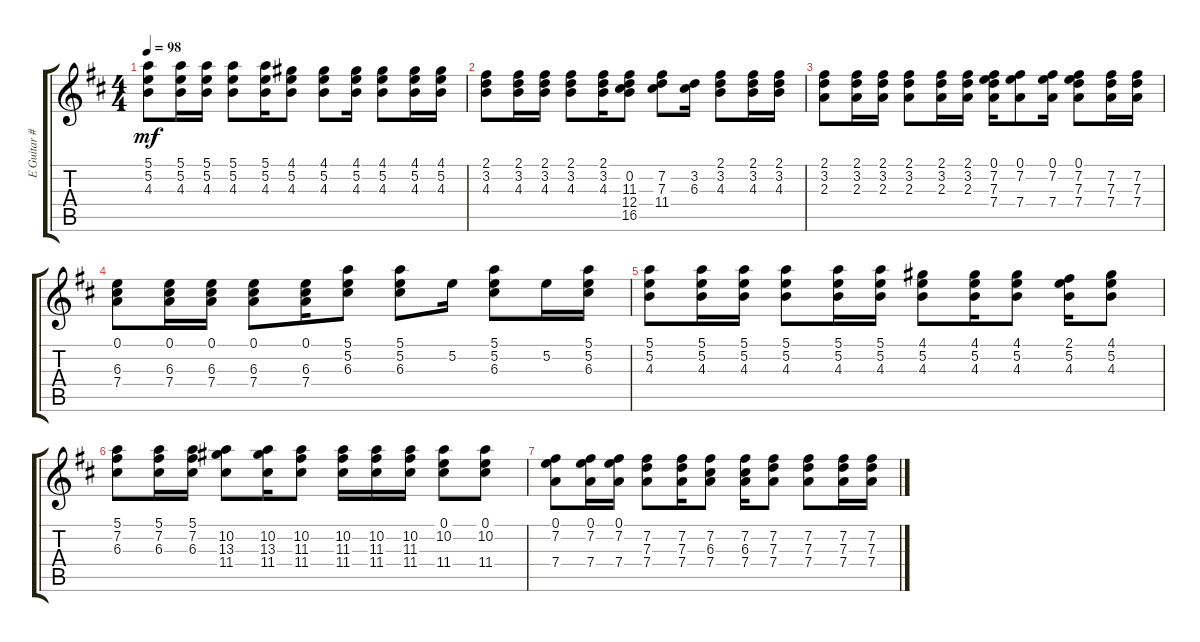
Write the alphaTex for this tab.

\track ("E Guitar #1" "E Guitar #") {instrument overdrivenguitar}
\staff {score tabs}
\tuning (E4 B3 G3 D3 A2 E2) {hide}
\ts (4 4)
\tempo 98
\clef g2
\ks d
(5.1 5.2 4.3).8{dy mf} (5.1 5.2 4.3).16 (5.1 5.2 4.3).16 (5.1 5.2 4.3).8 (5.1 5.2 4.3).16 (4.1 5.2 4.3).8 (4.1 5.2 4.3).8 (4.1 5.2 4.3).16 (4.1 5.2 4.3).8 (4.1 5.2 4.3).16 (4.1 5.2 4.3).16 |
(2.1 3.2 4.3).8 (2.1 3.2 4.3).16 (2.1 3.2 4.3).16 (2.1 3.2 4.3).8 (2.1 3.2 4.3).16 (0.2 11.3 12.4 16.5).8 (7.2 7.3 11.4).8 (3.2 6.3).16 (2.1 3.2 4.3).8 (2.1 3.2 4.3).16 (2.1 3.2 4.3).16 |
(2.1 3.2 2.3).8 (2.1 3.2 2.3).16 (2.1 3.2 2.3).16 (2.1 3.2 2.3).8 (2.1 3.2 2.3).16 (2.1 3.2 2.3).16 (0.1 7.2 7.3 7.4).16 (0.1 7.2 7.4).8 (0.1 7.2 7.4).16 (0.1 7.2 7.3 7.4).8 (7.2 7.3 7.4).16 (7.2 7.3 7.4).16 |
(0.1 6.3 7.4).8 (0.1 6.3 7.4).16 (0.1 6.3 7.4).16 (0.1 6.3 7.4).8 (0.1 6.3 7.4).16 (5.1 5.2 6.3).8 (5.1 5.2 6.3).8 5.2.16 (5.1 5.2 6.3).8 5.2.16 (5.1 5.2 6.3).16 |
(5.1 5.2 4.3).8 (5.1 5.2 4.3).16 (5.1 5.2 4.3).16 (5.1 5.2 4.3).8 (5.1 5.2 4.3).16 (5.1 5.2 4.3).16 (4.1 5.2 4.3).8 (4.1 5.2 4.3).16 (4.1 5.2 4.3).8 (2.1 5.2 4.3).16 (4.1 5.2 4.3).8 |
(5.1 7.2 6.3).8 (5.1 7.2 6.3).16 (5.1 7.2 6.3).16 (10.2 13.3 11.4).8 (10.2 13.3 11.4).16 (10.2 11.3 11.4).8 (10.2 11.3 11.4).16 (10.2 11.3 11.4).16 (10.2 11.3 11.4).16 (0.1 10.2 11.4).8 (0.1 10.2 11.4).8 |
(0.1 7.2 7.4).8 (0.1 7.2 7.4).16 (0.1 7.2 7.4).16 (7.2 7.3 7.4).8 (7.2 7.3 7.4).16 (7.2 6.3 7.4).8 (7.2 6.3 7.4).16 (7.2 7.3 7.4).8 (7.2 7.3 7.4).8 (7.2 7.3 7.4).16 (7.2 7.3 7.4).16
